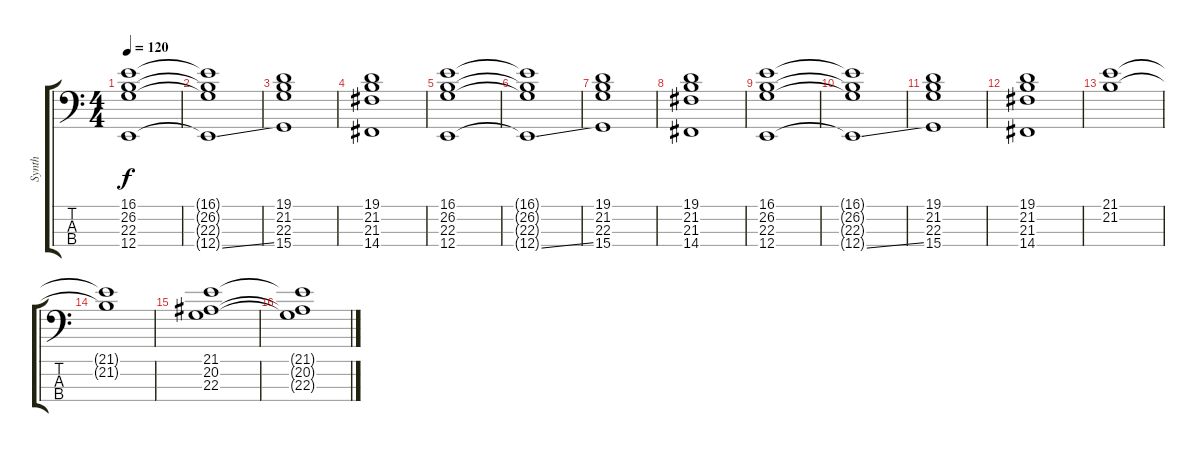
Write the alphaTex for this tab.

\track ("Synth" "Synth") {instrument stringensemble1}
\staff {score tabs}
\tuning (G2 D2 A1 E1) {hide}
\ts (4 4)
\tempo 120
\clef f4
\ks c
(16.1 26.2 22.3 12.4).1{dy f} |
(16.1{t} 26.2{t} 22.3{t} 12.4{ss t}).1 |
(19.1 21.2 22.3 15.4).1 |
(19.1 21.2 21.3 14.4).1 |
(16.1 26.2 22.3 12.4).1 |
(16.1{t} 26.2{t} 22.3{t} 12.4{ss t}).1 |
(19.1 21.2 22.3 15.4).1 |
(19.1 21.2 21.3 14.4).1 |
(16.1 26.2 22.3 12.4).1 |
(16.1{t} 26.2{t} 22.3{t} 12.4{ss t}).1 |
(19.1 21.2 22.3 15.4).1 |
(19.1 21.2 21.3 14.4).1 |
(21.1 21.2).1 |
(21.1{t} 21.2{t}).1 |
(21.1 20.2 22.3).1 |
(21.1{t} 20.2{t} 22.3{t}).1
